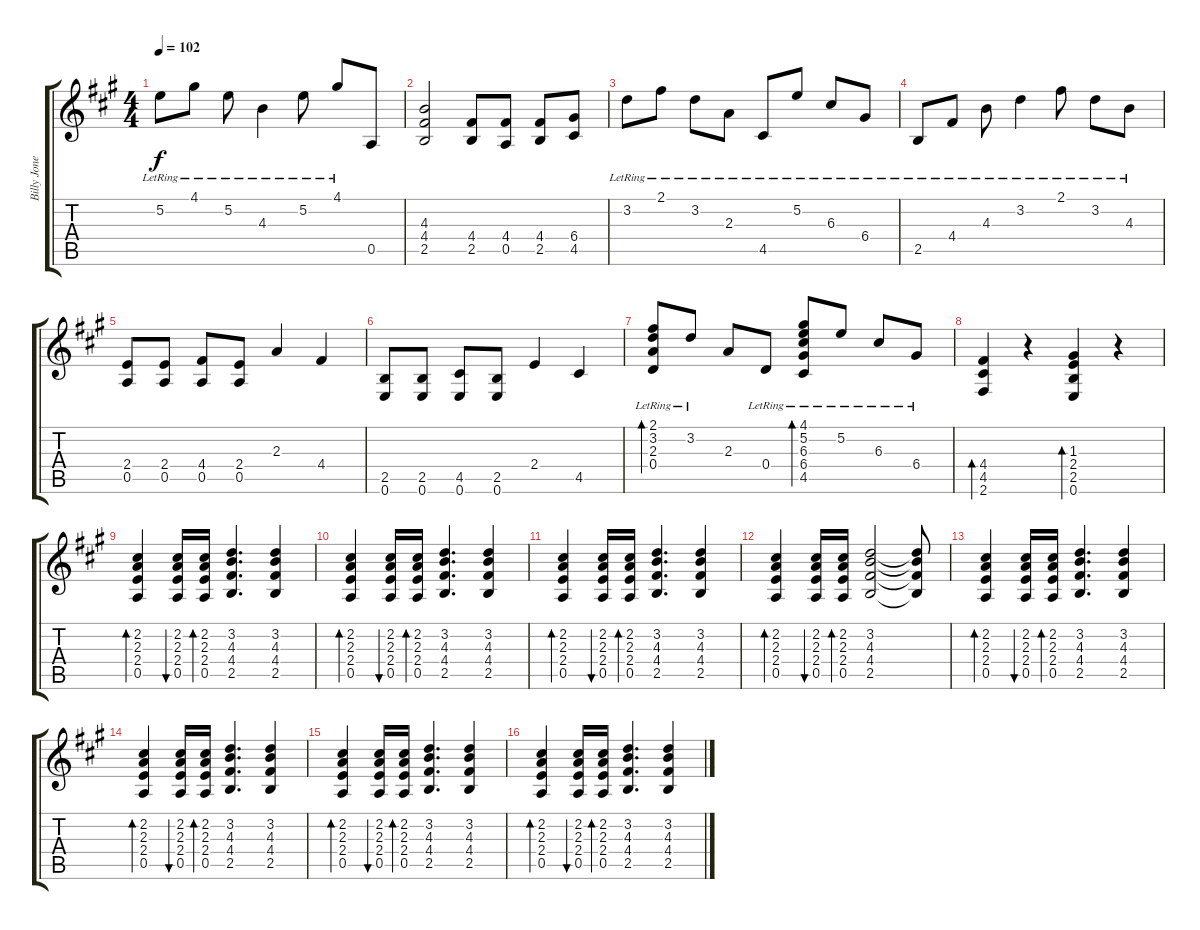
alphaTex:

\track ("Billy Jones Guitar" "Billy Jone") {instrument electricguitarclean}
\staff {score tabs}
\tuning (E4 B3 G3 D3 A2 E2) {hide}
\ts (4 4)
\tempo 102
\clef g2
\ks a
5.2{lr}.8{dy f} 4.1{lr}.8 5.2{lr}.8 4.3{lr}.4 5.2{lr}.8 4.1{lr}.8 0.5.8 |
(4.3 4.4 2.5).2 (4.4 2.5).8 (4.4 0.5).8 (4.4 2.5).8 (6.4 4.5).8 |
3.2{lr}.8 2.1{lr}.8 3.2{lr}.8 2.3{lr}.8 4.5{lr}.8 5.2{lr}.8 6.3{lr}.8 6.4{lr}.8 |
2.5{lr}.8 4.4{lr}.8 4.3{lr}.8 3.2{lr}.4 2.1{lr}.8 3.2{lr}.8 4.3{lr}.8 |
(2.4 0.5).8 (2.4 0.5).8 (4.4 0.5).8 (2.4 0.5).8 2.3.4 4.4.4 |
(2.5 0.6).8 (2.5 0.6).8 (4.5 0.6).8 (2.5 0.6).8 2.4.4 4.5.4 |
(2.1{lr} 3.2{lr} 2.3{lr} 0.4{lr}).8{bd 240} 3.2{lr}.8 2.3.8 0.4{lr}.8 (4.1{lr} 5.2{lr} 6.3{lr} 6.4{lr} 4.5{lr}).8{bd 240} 5.2{lr}.8 6.3{lr}.8 6.4{lr}.8 |
(4.4 4.5 2.6).4{bd 240} r.4 (1.3 2.4 2.5 0.6).4{bd 240} r.4 |
(2.2 2.3 2.4 0.5).4{bd 60} (2.2 2.3 2.4 0.5).16{bu 60} (2.2 2.3 2.4 0.5).16{bd 60} (3.2 4.3 4.4 2.5).4{d} (3.2 4.3 4.4 2.5).4 |
(2.2 2.3 2.4 0.5).4{bd 60} (2.2 2.3 2.4 0.5).16{bu 60} (2.2 2.3 2.4 0.5).16{bd 60} (3.2 4.3 4.4 2.5).4{d} (3.2 4.3 4.4 2.5).4 |
(2.2 2.3 2.4 0.5).4{bd 60} (2.2 2.3 2.4 0.5).16{bu 60} (2.2 2.3 2.4 0.5).16{bd 60} (3.2 4.3 4.4 2.5).4{d} (3.2 4.3 4.4 2.5).4 |
(2.2 2.3 2.4 0.5).4{bd 60} (2.2 2.3 2.4 0.5).16{bu 60} (2.2 2.3 2.4 0.5).16{bd 60} (3.2 4.3 4.4 2.5).2 (3.2{t} 4.3{t} 4.4{t} 2.5{t}).8 |
(2.2 2.3 2.4 0.5).4{bd 60} (2.2 2.3 2.4 0.5).16{bu 60} (2.2 2.3 2.4 0.5).16{bd 60} (3.2 4.3 4.4 2.5).4{d} (3.2 4.3 4.4 2.5).4 |
(2.2 2.3 2.4 0.5).4{bd 60} (2.2 2.3 2.4 0.5).16{bu 60} (2.2 2.3 2.4 0.5).16{bd 60} (3.2 4.3 4.4 2.5).4{d} (3.2 4.3 4.4 2.5).4 |
(2.2 2.3 2.4 0.5).4{bd 60} (2.2 2.3 2.4 0.5).16{bu 60} (2.2 2.3 2.4 0.5).16{bd 60} (3.2 4.3 4.4 2.5).4{d} (3.2 4.3 4.4 2.5).4 |
(2.2 2.3 2.4 0.5).4{bd 60} (2.2 2.3 2.4 0.5).16{bu 60} (2.2 2.3 2.4 0.5).16{bd 60} (3.2 4.3 4.4 2.5).4{d} (3.2 4.3 4.4 2.5).4
